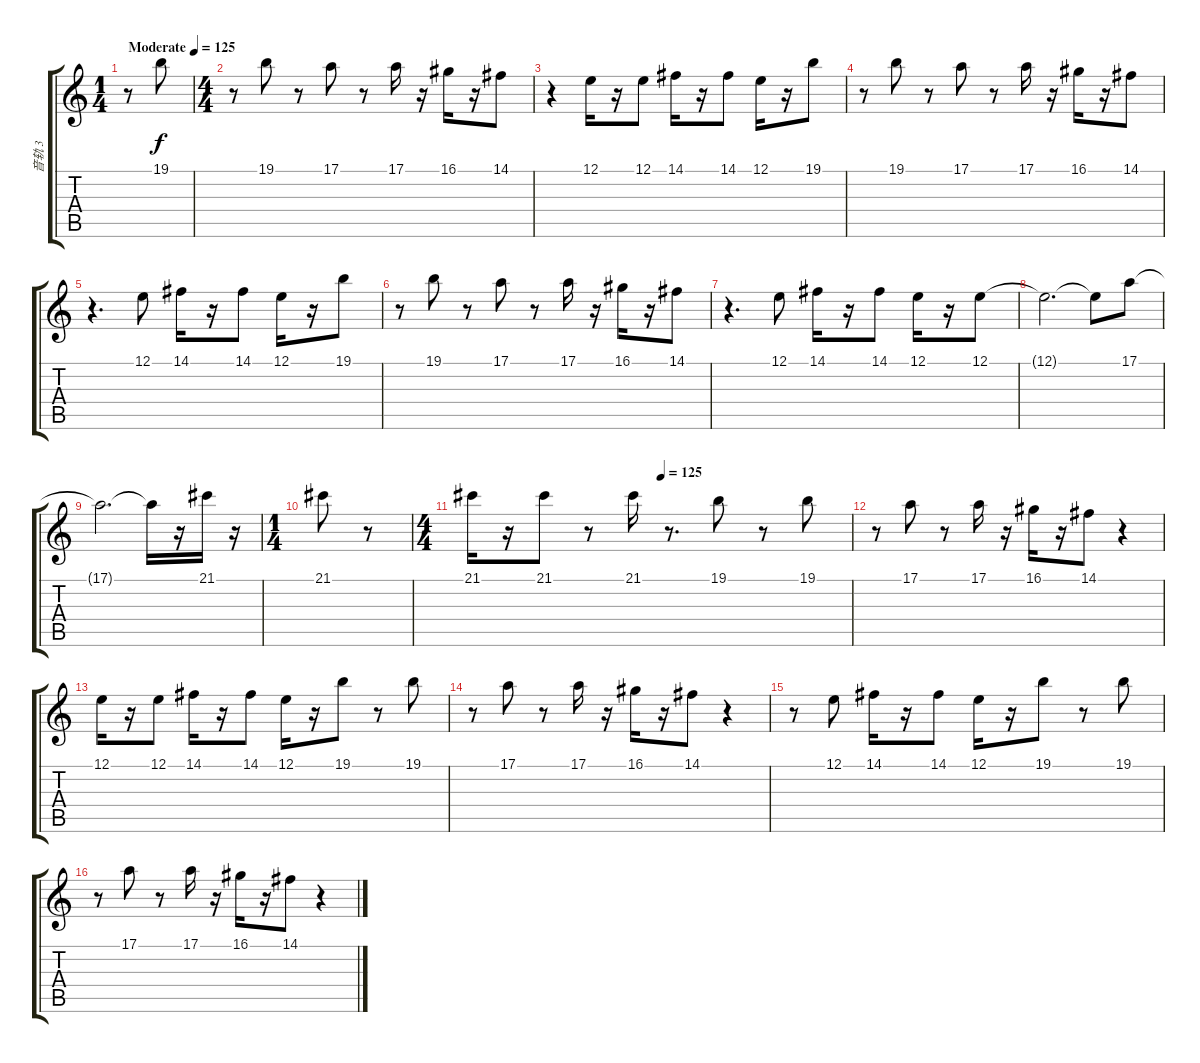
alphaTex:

\track ("音轨 3" "音轨 3") {instrument lead1square}
\staff {score tabs}
\tuning (E4 B3 G3 D3 A2 E2) {hide}
\ts (1 4)
\tempo (125 "Moderate")
\clef g2
\ks c
r.8{dy f instrument lead1square} 19.1.8 |
\ts (4 4)
r.8 19.1.8 r.8 17.1.8 r.8 17.1.16 r.16 16.1.16 r.16 14.1.8 |
r.4 12.1.16 r.16 12.1.8 14.1.16 r.16 14.1.8 12.1.16 r.16 19.1.8 |
r.8 19.1.8 r.8 17.1.8 r.8 17.1.16 r.16 16.1.16 r.16 14.1.8 |
r.4{d} 12.1.8 14.1.16 r.16 14.1.8 12.1.16 r.16 19.1.8 |
r.8 19.1.8 r.8 17.1.8 r.8 17.1.16 r.16 16.1.16 r.16 14.1.8 |
r.4{d} 12.1.8 14.1.16 r.16 14.1.8 12.1.16 r.16 12.1.8 |
12.1{t}.2{d} 12.1{t}.8 17.1.8 |
17.1{t}.2{d} 17.1{t}.16 r.16 21.1.16 r.16 |
\ts (1 4)
21.1.8 r.8 |
\ts (4 4)
\tempo (125 0.5)
21.1.16 r.16 21.1.8 r.8 21.1.16 r.8{d} 19.1.8 r.8 19.1.8 |
r.8 17.1.8 r.8 17.1.16 r.16 16.1.16 r.16 14.1.8 r.4 |
12.1.16 r.16 12.1.8 14.1.16 r.16 14.1.8 12.1.16 r.16 19.1.8 r.8 19.1.8 |
r.8 17.1.8 r.8 17.1.16 r.16 16.1.16 r.16 14.1.8 r.4 |
r.8 12.1.8 14.1.16 r.16 14.1.8 12.1.16 r.16 19.1.8 r.8 19.1.8 |
r.8 17.1.8 r.8 17.1.16 r.16 16.1.16 r.16 14.1.8 r.4
